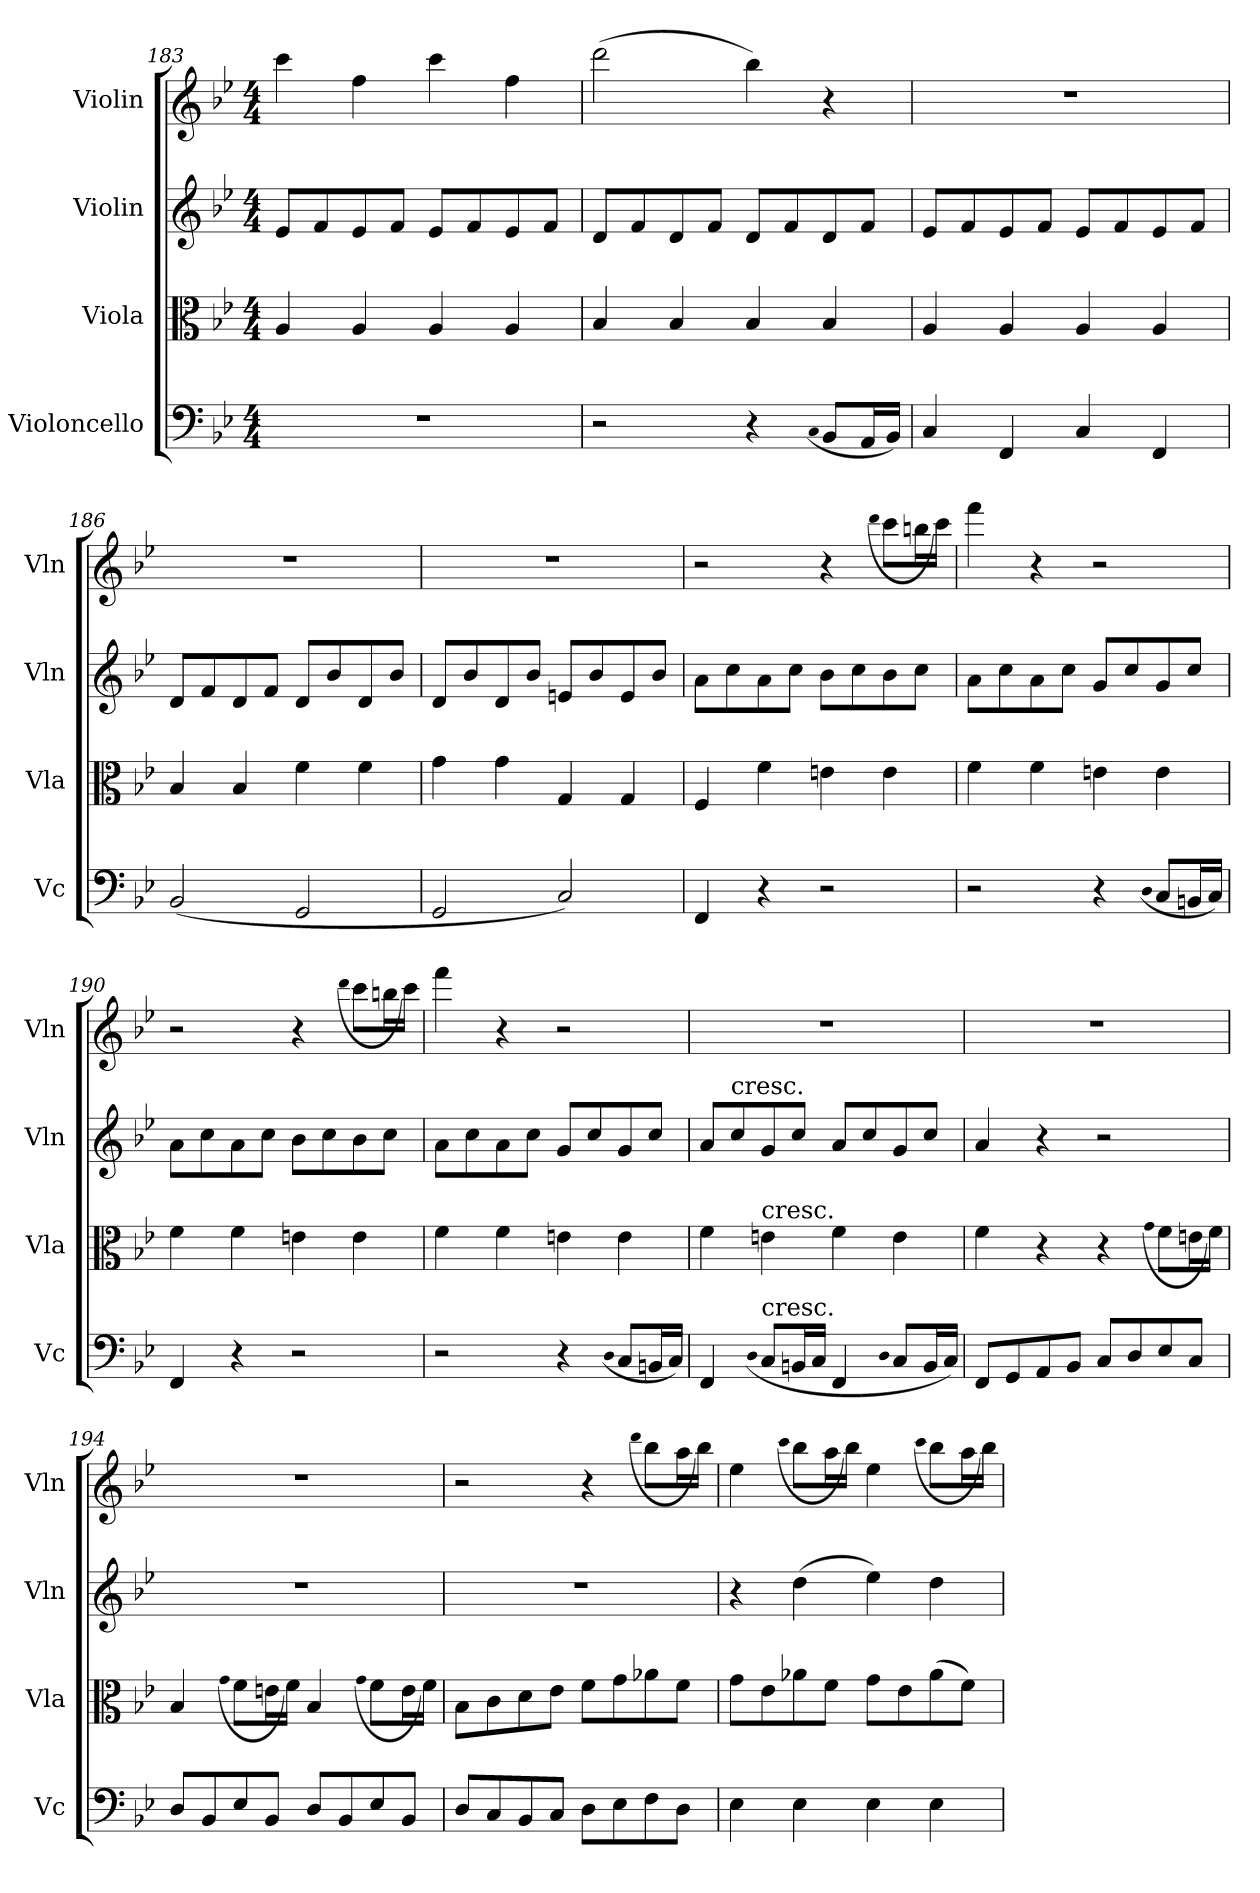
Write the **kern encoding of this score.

**kern	**kern	**kern	**kern
*part4	*part3	*part2	*part1
*staff4	*staff3	*staff2	*staff1
*I"Violoncello	*I"Viola	*I"Violin	*I"Violin
*I'Vc	*I'Vla	*I'Vln	*I'Vln
*clefF4	*clefC3	*clefG2	*clefG2
*k[b-e-]	*k[b-e-]	*k[b-e-]	*k[b-e-]
*B-:	*B-:	*B-:	*B-:
*M4/4	*M4/4	*M4/4	*M4/4
=183	=183	=183	=183
1r	4A/	8e-/L	4ccc\
.	.	8f/	.
.	4A/	8e-/	4ff\
.	.	8f/J	.
.	4A/	8e-/L	4ccc\
.	.	8f/	.
.	4A/	8e-/	4ff\
.	.	8f/J	.
=184	=184	=184	=184
2r	4B-/	8d/L	(2ddd\
.	.	8f/	.
.	4B-/	8d/	.
.	.	8f/J	.
4r	4B-/	8d/L	4bb-\)
.	.	8f/	.
(qC	.	.	.
8BB-/L	4B-/	8d/	4r
16AA/L	.	8f/J	.
16BB-/JJ)	.	.	.
=185	=185	=185	=185
4C/	4A/	8e-/L	1r
.	.	8f/	.
4FF/	4A/	8e-/	.
.	.	8f/J	.
4C/	4A/	8e-/L	.
.	.	8f/	.
4FF/	4A/	8e-/	.
.	.	8f/J	.
=186	=186	=186	=186
(2BB-/	4B-/	8d/L	1r
.	.	8f/	.
.	4B-/	8d/	.
.	.	8f/J	.
2GG/	4f\	8d/L	.
.	.	8b-/	.
.	4f\	8d/	.
.	.	8b-/J	.
=187	=187	=187	=187
2GG/	4g\	8d/L	1r
.	.	8b-/	.
.	4g\	8d/	.
.	.	8b-/J	.
2C/)	4G/	8en/L	.
.	.	8b-/	.
.	4G/	8e/	.
.	.	8b-/J	.
=188	=188	=188	=188
4FF/	4F/	8a\L	2r
.	.	8cc\	.
4r	4f\	8a\	.
.	.	8cc\J	.
2r	4en\	8b-\L	4r
.	.	8cc\	.
.	.	.	(qddd
.	4e\	8b-\	8ccc\L
.	.	8cc\J	16bbn\L
.	.	.	16ccc\JJ)
=189	=189	=189	=189
2r	4f\	8a\L	4fff\
.	.	8cc\	.
.	4f\	8a\	4r
.	.	8cc\J	.
4r	4en\	8g/L	2r
.	.	8cc/	.
(qD	.	.	.
8C/L	4e\	8g/	.
16BBn/L	.	8cc/J	.
16C/JJ)	.	.	.
=190	=190	=190	=190
4FF/	4f\	8a\L	2r
.	.	8cc\	.
4r	4f\	8a\	.
.	.	8cc\J	.
2r	4en\	8b-\L	4r
.	.	8cc\	.
.	.	.	(qddd
.	4e\	8b-\	8ccc\L
.	.	8cc\J	16bbn\L
.	.	.	16ccc\JJ)
=191	=191	=191	=191
2r	4f\	8a\L	4fff\
.	.	8cc\	.
.	4f\	8a\	4r
.	.	8cc\J	.
4r	4en\	8g/L	2r
.	.	8cc/	.
(qD	.	.	.
8C/L	4e\	8g/	.
16BBn/L	.	8cc/J	.
16C/JJ)	.	.	.
=192	=192	=192	=192
4FF/	4f\	8a/L	1r
!	!	!LO:TX:t=cresc.	!
.	.	8cc/	.
(qD	.	.	.
!	!LO:TX:t=cresc.	!	!
!LO:TX:t=cresc.	!	!	!
8C/L	4en\	8g/	.
16BBn/L	.	8cc/J	.
16C/JJ	.	.	.
4FF/	4f\	8a/L	.
.	.	8cc/	.
qD	.	.	.
8C/L	4e\	8g/	.
16BB/L	.	8cc/J	.
16C/JJ)	.	.	.
=193	=193	=193	=193
8FF/L	4f\	4a/	1r
8GG/	.	.	.
8AA/	4r	4r	.
8BB-/J	.	.	.
8C/L	4r	2r	.
8D/	.	.	.
.	(qg	.	.
8E-/	8f\L	.	.
8C/J	16en\L	.	.
.	16f\JJ)	.	.
=194	=194	=194	=194
8D/L	4B-/	1r	1r
8BB-/	.	.	.
.	(qg	.	.
8E-/	8f\L	.	.
8BB-/J	16en\L	.	.
.	16f\JJ)	.	.
8D/L	4B-/	.	.
8BB-/	.	.	.
.	(qg	.	.
8E-/	8f\L	.	.
8BB-/J	16e\L	.	.
.	16f\JJ)	.	.
=195	=195	=195	=195
8D/L	8B-\L	1r	2r
8C/	8c\	.	.
8BB-/	8d\	.	.
8C/J	8e-\J	.	.
8D\L	8f\L	.	4r
8E-\	8g\	.	.
.	.	.	(qddd
8F\	8a-X\	.	8bb-\L
8D\J	8f\J	.	16aa\L
.	.	.	16bb-\JJ)
=196	=196	=196	=196
4E-\	8g\L	4r	4ee-\
.	8e-\	.	.
.	.	.	(qccc
4E-\	8a-X\	(4dd\	8bb-\L
.	8f\J	.	16aa\L
.	.	.	16bb-\JJ)
4E-\	8g\L	4ee-\)	4ee-\
.	8e-\	.	.
.	.	.	(qccc
4E-\	(8a-\	4dd\	8bb-\L
.	8f\J)	.	16aa\L
.	.	.	16bb-\JJ)
=	=	=	=
*-	*-	*-	*-
